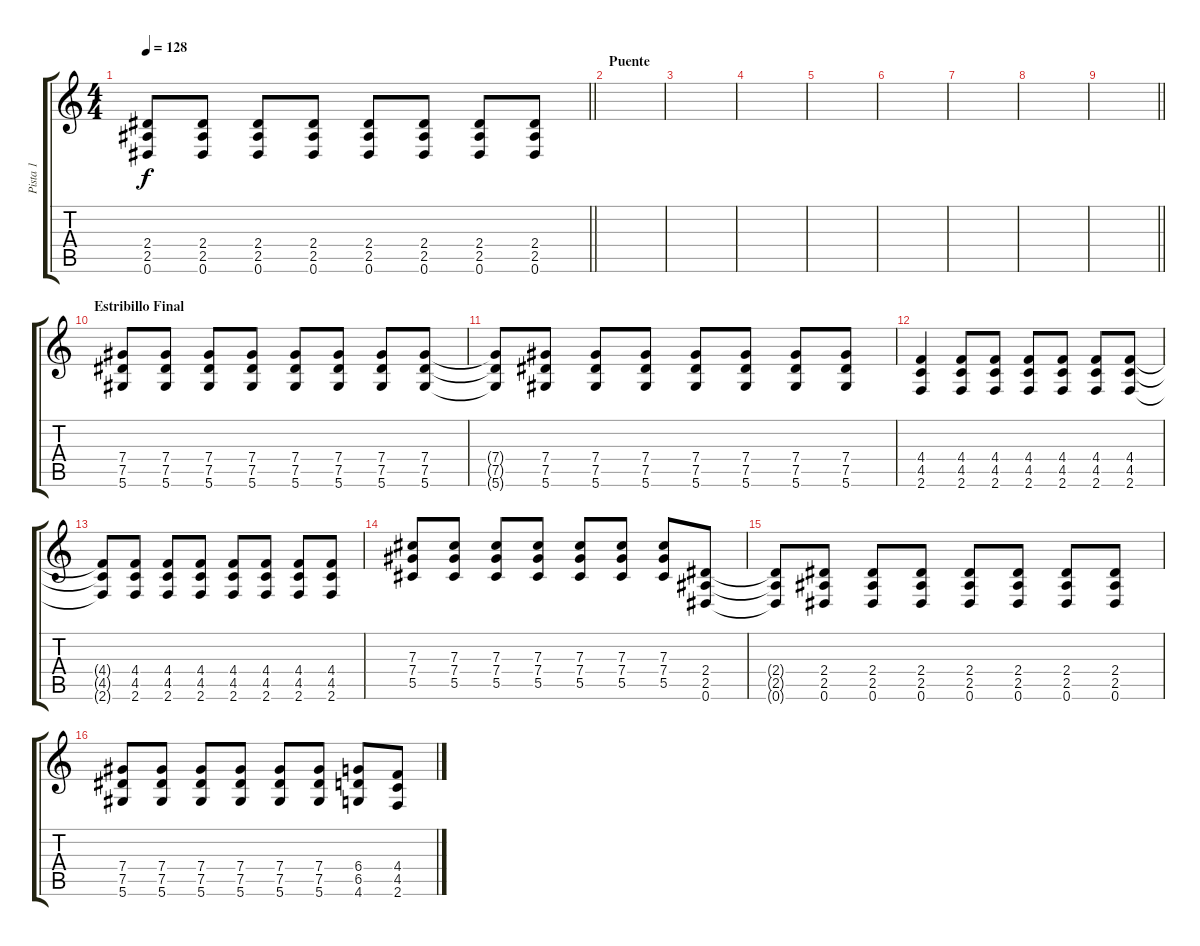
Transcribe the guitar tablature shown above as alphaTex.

\track ("Pista 1" "Pista 1") {instrument distortionguitar}
\staff {score tabs}
\tuning (Eb4 Bb3 Gb3 Db3 Ab2 Eb2) {hide}
\ts (4 4)
\tempo 128
\clef g2
\barLineRight lightlight
\ks c
(2.4{t} 2.5{t} 0.6{t}).8{dy f} (2.4 2.5 0.6).8 (2.4 2.5 0.6).8 (2.4 2.5 0.6).8 (2.4 2.5 0.6).8 (2.4 2.5 0.6).8 (2.4 2.5 0.6).8 (2.4 2.5 0.6).8 |
\section ("" "Puente")
|
|
|
|
|
|
|
\barLineRight lightlight
|
\section ("" "Estribillo Final")
(7.4 7.5 5.6).8 (7.4 7.5 5.6).8 (7.4 7.5 5.6).8 (7.4 7.5 5.6).8 (7.4 7.5 5.6).8 (7.4 7.5 5.6).8 (7.4 7.5 5.6).8 (7.4 7.5 5.6).8 |
(7.4{t} 7.5{t} 5.6{t}).8 (7.4 7.5 5.6).8 (7.4 7.5 5.6).8 (7.4 7.5 5.6).8 (7.4 7.5 5.6).8 (7.4 7.5 5.6).8 (7.4 7.5 5.6).8 (7.4 7.5 5.6).8 |
(4.4 4.5 2.6).4 (4.4 4.5 2.6).8 (4.4 4.5 2.6).8 (4.4 4.5 2.6).8 (4.4 4.5 2.6).8 (4.4 4.5 2.6).8 (4.4 4.5 2.6).8 |
(4.4{t} 4.5{t} 2.6{t}).8 (4.4 4.5 2.6).8 (4.4 4.5 2.6).8 (4.4 4.5 2.6).8 (4.4 4.5 2.6).8 (4.4 4.5 2.6).8 (4.4 4.5 2.6).8 (4.4 4.5 2.6).8 |
(7.3 7.4 5.5).8 (7.3 7.4 5.5).8 (7.3 7.4 5.5).8 (7.3 7.4 5.5).8 (7.3 7.4 5.5).8 (7.3 7.4 5.5).8 (7.3 7.4 5.5).8 (2.4 2.5 0.6).8 |
(2.4{t} 2.5{t} 0.6{t}).8 (2.4 2.5 0.6).8 (2.4 2.5 0.6).8 (2.4 2.5 0.6).8 (2.4 2.5 0.6).8 (2.4 2.5 0.6).8 (2.4 2.5 0.6).8 (2.4 2.5 0.6).8 |
(7.4 7.5 5.6).8 (7.4 7.5 5.6).8 (7.4 7.5 5.6).8 (7.4 7.5 5.6).8 (7.4 7.5 5.6).8 (7.4 7.5 5.6).8 (6.4 6.5 4.6).8 (4.4 4.5 2.6).8
